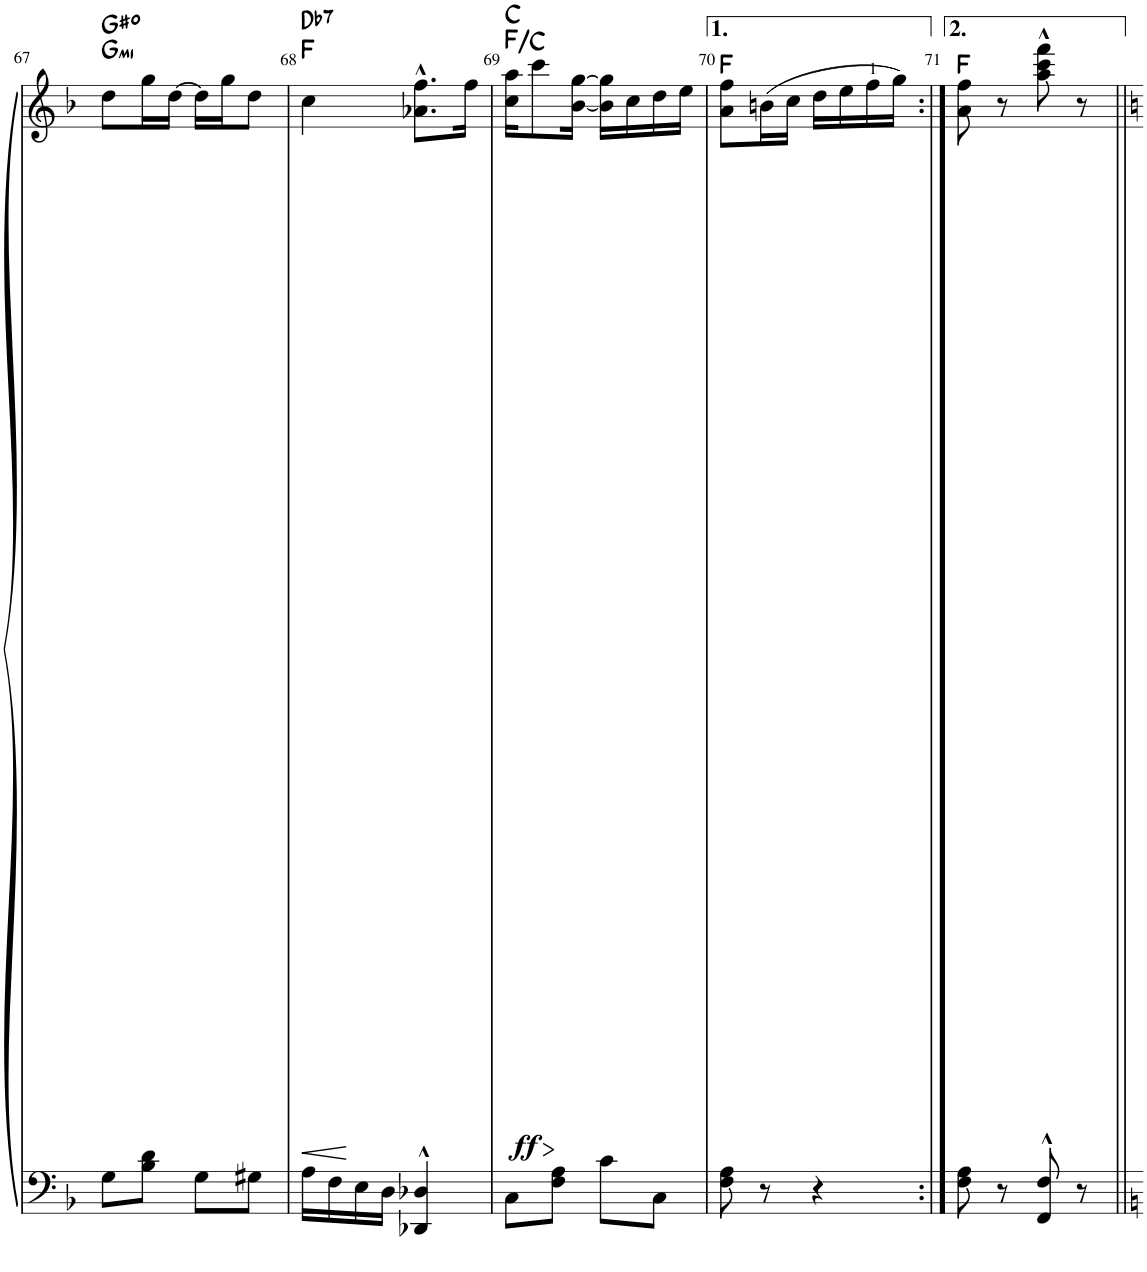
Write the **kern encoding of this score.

**kern	**kern	**dynam	**harte
*part2	*part1	*part1	*part1
*staff2	*staff1	*staff1	*
*I"Piano	*I"Piano	*	*
*I'Pno	*I'Pno	*	*
!!LO:PB:g=z
*clefF4	*clefG2	*	*
*k[b-]	*k[b-]	*	*
*M2/4	*M2/4	*	*
=67	=67	=67	=67
!	!	!	!LO:H:n=1:kt=mi
8G\L	8dd\L	.	G:min G#:dim
8B-\ 8d\J	16gg\L	.	.
.	[16dd\JJ	.	.
8G\L	16dd\LL]	.	.
.	16gg\J	.	.
8G#X\J	8dd\J	.	.
=68	=68	=68	=68
!	!	!LO:HP:b	!LO:H:n=2:kt=7
16A\LL	4cc\	<	F:maj Db:7
16F\	.	.	.
16E\	.	.	.
16D\JJ	.	.	.
!	!	!LO:HP:b	!
!	!	!LO:DY:n=1:b	!
4DD-X/^^ 4D-X/^^	8.a-X\^^ 8.ff\^^L	> ff	.
.	16ff\Jk	.	.
.	.	[ ]	.
=69	=69	=69	=69
8C\L	16cc\ 16aa\KL	.	F:maj/5 C:maj
.	8ccc\	.	.
8F\ 8A\J	.	.	.
.	[16b-\ [16gg\Jk	.	.
8c\L	16b-\] 16gg\]LL	.	.
.	16cc\	.	.
8C\J	16dd\	.	.
.	16ee\JJ	.	.
=70	=70	=70	=70
8F\ 8A\	8a\ 8ff\L	.	F:maj
8r	(16bn\L	.	.
.	16cc\JJ	.	.
4r	16dd\LL	.	.
.	16ee\	.	.
.	16ff\	.	.
.	16gg\JJ)	.	.
=71:|!	=71:|!	=71:|!	=71:|!
8F\ 8A\	8a\ 8ff\	.	F:maj
8r	8r	.	.
8FF/^^ 8F/^^	8aa\^^ 8ccc\^^ 8fff\^^	.	.
8r	8r	.	.
=||	=||	=||	=||
*-	*-	*-	*-
